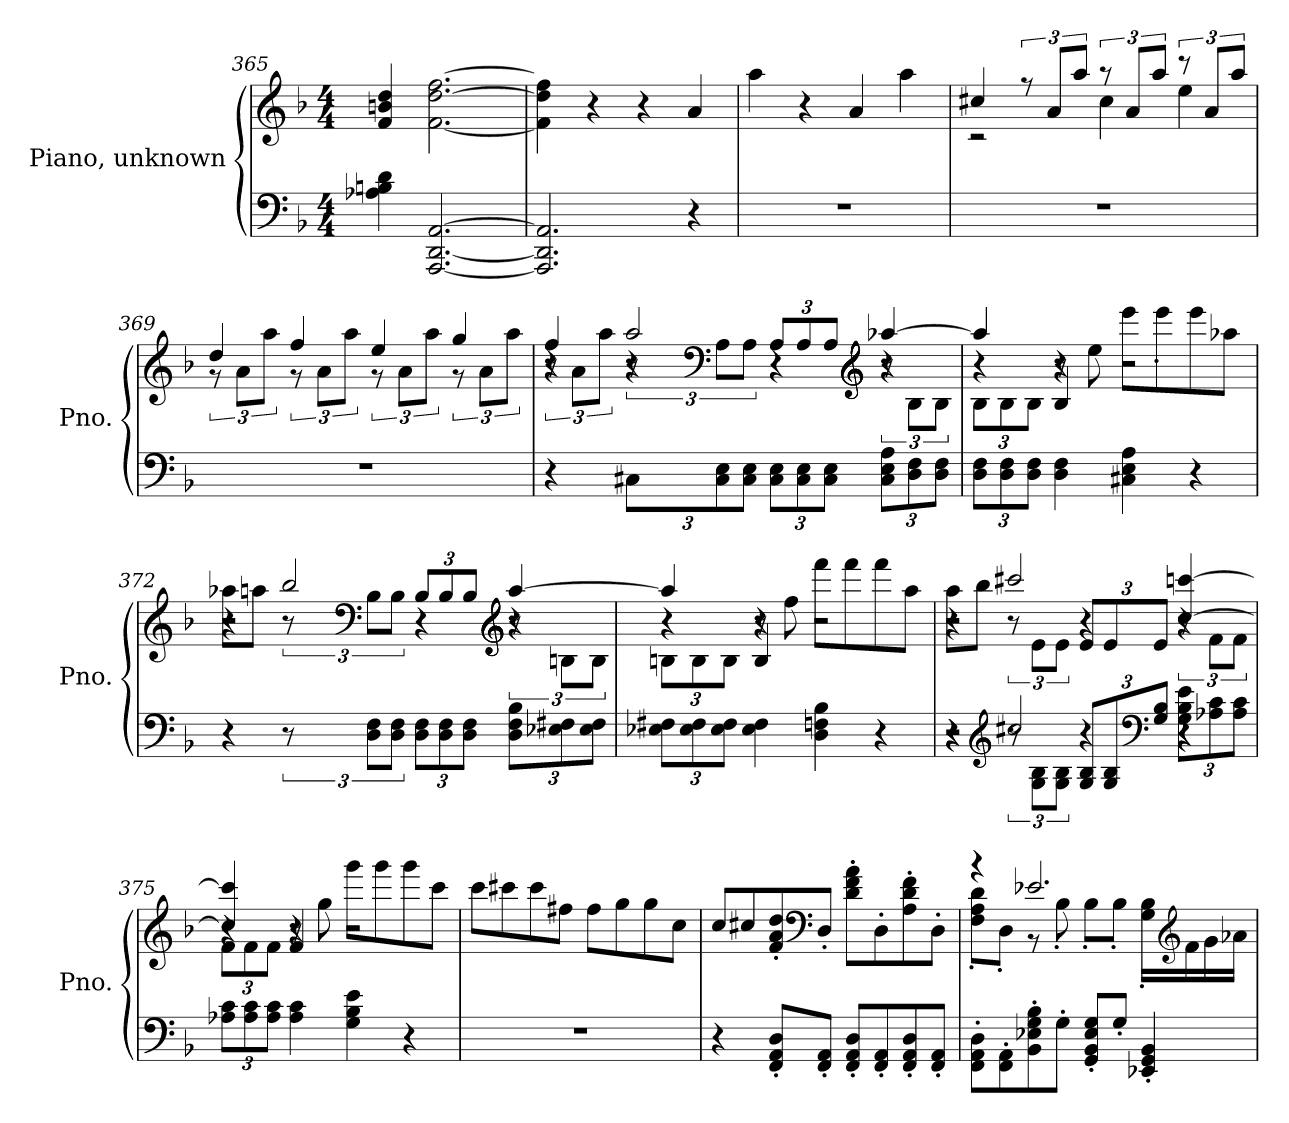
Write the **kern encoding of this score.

**kern	**kern
*part1	*part1
*staff2	*staff1
*I"Piano, unknown	*
*I'Pno.	*
*clefF4	*clefG2
*k[b-]	*k[b-]
*M4/4	*M4/4
=365	=365
4A-X\ 4Bn\ 4d\	4f/ 4bn/ 4dd/
[2.AAA/ [2.DD/ [2.AA/	[2.f\ [2.dd\ [2.ff\
=366	=366
2.AAA/] 2.DD/] 2.AA/]	4f\] 4dd\] 4ff\]
.	4r
.	4r
4r	4a/
=367	=367
1r	4aa\
.	4r
.	4a/
.	4aa\
!!LO:LB:g=z
=368	=368
*	*^
1r	4cc#X/	2r
.	12r	.
.	12a/L	.
.	12aa/J	.
.	12r	4cc#\
.	12a/L	.
.	12aa/J	.
.	12r	4ee\
.	12a/L	.
.	12aa/J	.
=369	=369	=369
1r	4dd/	12r
.	.	12a\L
.	.	12aa\J
.	4ff/	12r
.	.	12a\L
.	.	12aa\J
.	4ee/	12r
.	.	12a\L
.	.	12aa\J
.	4gg/	12r
.	.	12a\L
.	.	12aa\J
=370	=370	=370
*	*	*^
4r	4r	12r	4ff/
.	.	12a\L	.
.	.	12aa\J	.
*Xbrackettup	*	*	*
12C#X\L	2aa/	12r	4r
*	*clefF4	*	*
12C#\ 12E\	.	12A\L	.
12C#\ 12E\J	.	12A\J	.
*	*	*	*Xbrackettup
12C#\ 12E\L	.	4r	12A/L
12C#\ 12E\	.	.	12A/
12C#\ 12E\J	.	.	12A/J
*	*clefG2	*	*
*	*	*brackettup	*
12C#\ 12E\ 12A\L	[4aa-X/	12r	4r
12D\ 12F\	.	12B-\L	.
12D\ 12F\J	.	12B-\J	.
!!LO:LB:g=z	!!	!!
=371	=371	=371	=371
*	*	*Xbrackettup	*
12D\ 12F\L	4aa-/]	12B-\L	4r
12D\ 12F\	.	12B-\	.
12D\ 12F\J	.	12B-\J	.
4D\ 4F\	4r	8r	4B-/
.	.	8ee\	.
4C#X\ 4E\ 4A\	2r	8eee\L	2r
.	.	8eee'\	.
4r	.	8eee\	.
.	.	8aa-X\J	.
=372	=372	=372	=372
4r	4r	8aa-X\L	2r
.	.	8aan\J	.
*brackettup	*	*brackettup	*
12r	2bb-/	12r	.
*	*clefF4	*	*
12D\ 12F\L	.	12B-\L	.
12D\ 12F\J	.	12B-\J	.
*Xbrackettup	*	*	*Xbrackettup
12D\ 12F\L	.	4r	12B-/L
12D\ 12F\	.	.	12B-/
12D\ 12F\J	.	.	12B-/J
*	*clefG2	*	*
*	*	*brackettup	*
12D\ 12F\ 12B-\L	[4aa/	12r	4r
12E-X\ 12F#X\	.	12Bn\L	.
12E-\ 12F#\J	.	12B\J	.
=373	=373	=373	=373
*	*	*Xbrackettup	*
12E-X\ 12F#X\L	4aa/]	12Bn\L	4r
12E-\ 12F#\	.	12B\	.
12E-\ 12F#\J	.	12B\J	.
4E-\ 4F#\	4r	8r	4B/
.	.	8ff\	.
4D\ 4Fn\ 4B-\	2r	8fff\L	2r
.	.	8fff\	.
4r	.	8fff\	.
.	.	8aa\J	.
!!LO:LB:g=z	!!	!!
=374	=374	=374	=374
*^	*	*	*
*	*^	*	*	*
4r	4r	2r	4r	8aa\L	2r
.	.	.	.	8bb-\J	.
*clefG2	*	*	*	*	*
*	*brackettup	*	*	*brackettup	*
2cc#X/	12r	.	2ccc#X/	12r	.
.	12G\ 12B-\L	.	.	12e\L	.
.	12G\ 12B-\J	.	.	12e\J	.
*	*	*Xbrackettup	*	*	*Xbrackettup
.	4r	12G/ 12B-/L	.	4r	12e/L
.	.	12G/ 12B-/	.	.	12e/
*clefF4	*	*	*	*	*
.	.	12G/ 12B-/J	.	.	12e/J
*	*	*	*	*brackettup	*
4r	12G\ 12B-\ 12e\L	4r	[4cc/ [4cccn/	12r	4r
.	12A-X\ 12c\	.	.	12f\L	.
.	12A-\ 12c\J	.	.	12f\J	.
*v	*v	*v	*	*	*
=375	=375	=375	=375
*	*	*Xbrackettup	*
12A-X\ 12c\L	4cc/] 4ccc/]	12f\L	4r
12A-\ 12c\	.	12f\	.
12A-\ 12c\J	.	12f\J	.
4A-\ 4c\	4r	8r	4f/
.	.	8gg\	.
4G\ 4B-\ 4e\	2r	8ggg\L	2r
.	.	8ggg\	.
4r	.	8ggg\	.
.	.	8ccc\J	.
*	*v	*v	*v
=376	=376
1r	8ccc\L
.	8ccc#X\
.	8ccc#\
.	8ff#X\J
.	8ff#\L
.	8gg\
.	8gg\
.	8cc\J
!!LO:LB:g=z
=377	=377
4r	8cc/L
.	8cc#X/
8FF/' 8AA/' 8D/'L	8f/' 8a/' 8dd/'
*	*clefF4
8FF/' 8AA/'J	8D'/J
8FF/' 8AA/' 8D/'L	8d\' 8f\' 8a\'L
8FF/' 8AA/'	8D'\
8FF/' 8AA/' 8D/'	8A\' 8d\' 8f\'
8FF/' 8AA/'J	8D'\J
=378	=378
*	*^
8FF\' 8AA\' 8D\'L	4r	8F\' 8A\' 8d\'L
8FF\' 8AA\'	.	8D'\J
8BB-\' 8E-X\' 8G\' 8B-\'	2.e-X/	8r
8G'\J	.	8B-'\
8GG/' 8BB-/' 8E-/' 8G/'L	.	8B-'\L
8G'/J	.	8B-'\J
4EE-X/' 4GG/' 4BB-/'	.	16G\' 16B-\'LL
*	*clefG2	*
.	.	16f\
.	.	16g\
.	.	16a-X\JJ
*	*v	*v
=	=
*-	*-
